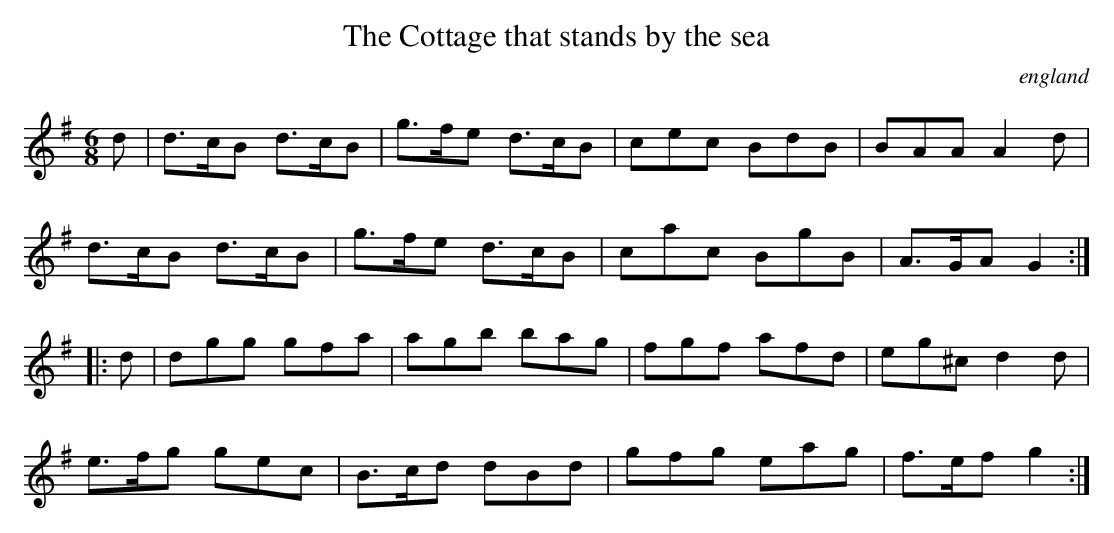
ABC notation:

X:1
T:Cottage that stands by the sea, The
O:england
M:6/8
L:1/8
K:G
d|d>cB d>cB|g>fe d>cB|cec BdB|BAA A2d|
d>cB d>cB|g>fe d>cB|cac BgB|A>GA G2:|
|:d|dgg gfa|agb bag|fgf afd|eg^c d2d|
e>fg gec|B>cd dBd|gfg eag|f>ef g2:|
